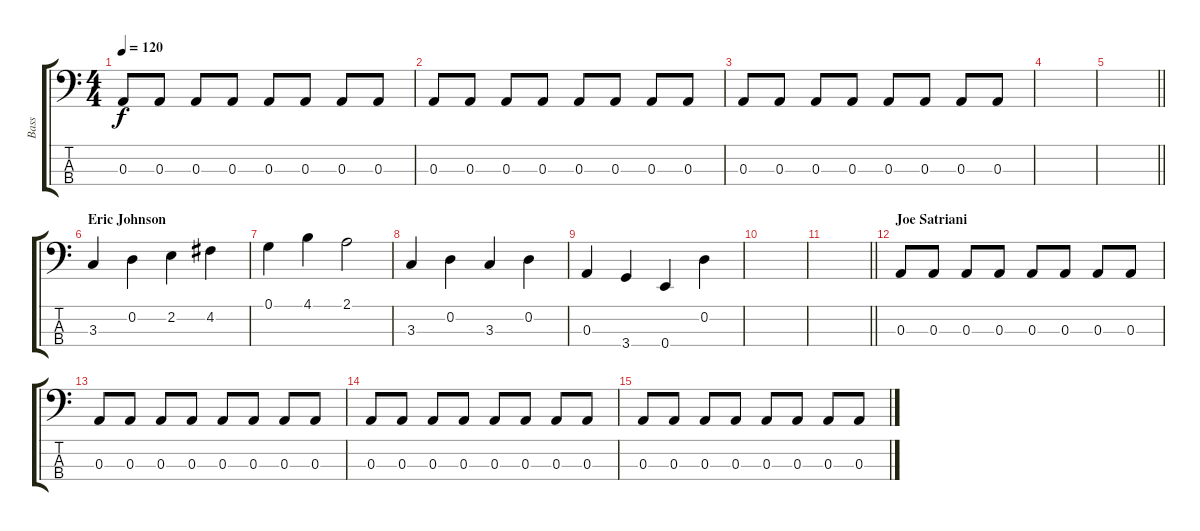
\track ("Bass" "Bass") {instrument electricbassfinger}
\staff {score tabs}
\tuning (G2 D2 A1 E1) {hide}
\ts (4 4)
\tempo 120
\clef f4
\ks c
0.3.8{dy f} 0.3.8 0.3.8 0.3.8 0.3.8 0.3.8 0.3.8 0.3.8 |
0.3.8 0.3.8 0.3.8 0.3.8 0.3.8 0.3.8 0.3.8 0.3.8 |
0.3.8 0.3.8 0.3.8 0.3.8 0.3.8 0.3.8 0.3.8 0.3.8 |
|
\barLineRight lightlight
|
\section ("" "Eric Johnson")
3.3.4 0.2.4 2.2.4 4.2.4 |
0.1.4 4.1.4 2.1.2 |
3.3.4 0.2.4 3.3.4 0.2.4 |
0.3.4 3.4.4 0.4.4 0.2.4 |
|
\barLineRight lightlight
|
\section ("" "Joe Satriani")
0.3.8 0.3.8 0.3.8 0.3.8 0.3.8 0.3.8 0.3.8 0.3.8 |
0.3.8 0.3.8 0.3.8 0.3.8 0.3.8 0.3.8 0.3.8 0.3.8 |
0.3.8 0.3.8 0.3.8 0.3.8 0.3.8 0.3.8 0.3.8 0.3.8 |
0.3.8 0.3.8 0.3.8 0.3.8 0.3.8 0.3.8 0.3.8 0.3.8
